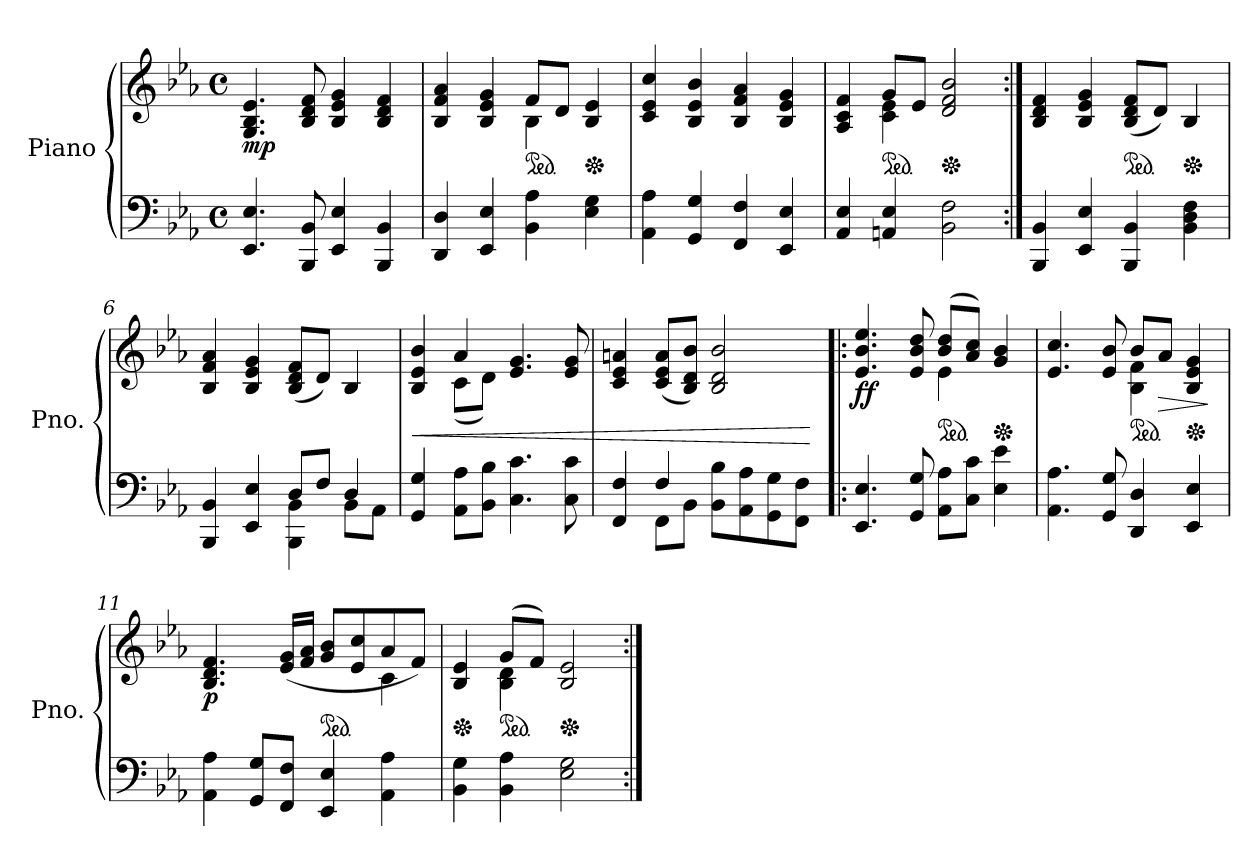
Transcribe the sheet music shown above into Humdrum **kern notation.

**kern	**kern	**dynam
*part1	*part1	*part1
*staff2	*staff1	*staff1/2
*I"Piano	*	*
*I'Pno.	*	*
*clefF4	*clefG2	*
*k[b-e-a-]	*k[b-e-a-]	*
*M4/4	*M4/4	*
*met(c)	*met(c)	*
*MM75	*MM75	*
=1	=1	=1
!	!	!LO:DY:b
4.EE-/ 4.E-/	4.G/ 4.B-/ 4.e-/	mp
8BBB-/ 8BB-/	8B-/ 8d/ 8f/	.
4EE-/ 4E-/	4B-/ 4e-/ 4g/	.
4BBB-/ 4BB-/	4B-/ 4d/ 4f/	.
=2	=2	=2
*	*^	*
4DD/ 4D/	4B-/ 4f/ 4a-/	2ryy	.
4EE-/ 4E-/	4B-/ 4e-/ 4g/	.	.
*	*ped	*	*
4BB-\ 4A-\	8f/L	4B-\	.
.	8d/J	.	.
*	*Xped	*	*
4E-\ 4G\	4B-/ 4e-/	4ryy	.
*	*v	*v	*
=3	=3	=3
4AA-\ 4A-\	4c/ 4e-/ 4cc/	.
4GG/ 4G/	4B-/ 4e-/ 4b-/	.
4FF/ 4F/	4B-/ 4f/ 4a-/	.
4EE-/ 4E-/	4B-/ 4e-/ 4g/	.
=4	=4	=4
*	*^	*
4AA-/ 4E-/	4A-/ 4c/ 4f/	4ryy	.
*	*ped	*	*
4AAn/ 4E-/	8g/L	4c\ 4e-\	.
.	8e-/J	.	.
*	*Xped	*	*
2BB-\ 2F\	2d/ 2f/ 2b-/	2ryy	.
*	*v	*v	*
=5:|!	=5:|!	=5:|!
4BBB-/ 4BB-/	4B-/ 4d/ 4f/	.
4EE-/ 4E-/	4B-/ 4e-/ 4g/	.
*	*ped	*
4BBB-/ 4BB-/	(<8B-/ 8d/ 8f/L	.
.	8d/J)	.
*	*Xped	*
4BB-\ 4D\ 4F\	4B-/	.
=6	=6	=6
*^	*	*
4BBB-/ 4BB-/	2ryy	4B-/ 4f/ 4a-/	.
4EE-/ 4E-/	.	4B-/ 4e-/ 4g/	.
8D/L	4BBB-\ 4BB-\	(<8B-/ 8d/ 8f/L	.
8F/J	.	8d/J)	.
4D/	8BB-\L	4B-/	.
.	8AA-\J	.	.
!!LO:LB:g=z
=7	=7	=7	=7
!	!	!	!LO:HP:b
*v	*v	*^	*
4GG/ 4G/	4B-/ 4e-/ 4b-/	4ryy	<
8AA-\ 8A-\L	4a-/	(<8c\L	.
8BB-\ 8B-\J	.	8d\J)	.
4.C\ 4.c\	4.e-/ 4.g/	2ryy	.
8C\ 8c\	8e-/ 8g/	.	.
*	*v	*v	*
=8	=8	=8
*^	*	*
4FF/ 4F/	4ryy	4c/ 4e-/ 4an/	.
4F/	8FF\L	(<8c/ 8e-/ 8a/L	.
.	8BB-\J	8B-/ 8d/ 8b-/J)	.
8BB-\ 8B-\L	2ryy	2B-/ 2d/ 2b-/	.
8AA-\ 8A-\	.	.	.
8GG\ 8G\	.	.	.
8FF\ 8F\J	.	.	.
*v	*v	*	*
.	.	[
=9!|:	=9!|:	=9!|:
*	*^	*
!	!	!	!LO:DY:b
4.EE-/ 4.E-/	4.e-/ 4.b-/ 4.ee-/	2ryy	ff
8GG/ 8G/	8e-/ 8b-/ 8dd/	.	.
*	*ped	*	*
8AA-\ 8A-\L	(>8b-/ 8dd/L	4e-\	.
8C\ 8c\J	8a-/ 8cc/J)	.	.
*	*Xped	*	*
4E-\ 4e-\	4g/ 4b-/	4ryy	.
=10	=10	=10	=10
4.AA-\ 4.A-\	4.e-/ 4.cc/	2ryy	.
8GG/ 8G/	8e-/ 8b-/	.	.
*	*ped	*	*
4DD/ 4D/	8b-/L	4B-\ 4f\	.
!	!	!	!LO:HP:b
.	8a-/J	.	>
*	*Xped	*	*
4EE-/ 4E-/	4B-/ 4e-/ 4g/	4ryy	.
*	*v	*v	*
.	.	]
=11	=11	=11
*	*^	*
!	!	!	!LO:DY:b
4AA-\ 4A-\	4.B-/ 4.d/ 4.f/	2.ryy	p
8GG/ 8G/L	.	.	.
8FF/ 8F/J	(>16e-/ 16g/LL	.	.
.	16f/ 16a-/JJ	.	.
*	*ped	*	*
4EE-/ 4E-/	8g/ 8b-/L	.	.
.	8e-/ 8cc/	.	.
4AA-\ 4A-\	8a-/	4c\	.
.	8f/J)	.	.
=12	=12	=12	=12
*	*Xped	*	*
4BB-\ 4G\	4B-/ 4e-/	4ryy	.
*	*ped	*	*
4BB-\ 4A-\	(>8g/L	4B-\ 4d\	.
.	8f/J)	.	.
*	*Xped	*	*
2E-\ 2G\	2B-/ 2e-/	2ryy	.
*	*v	*v	*
=:|!	=:|!	=:|!
*-	*-	*-
